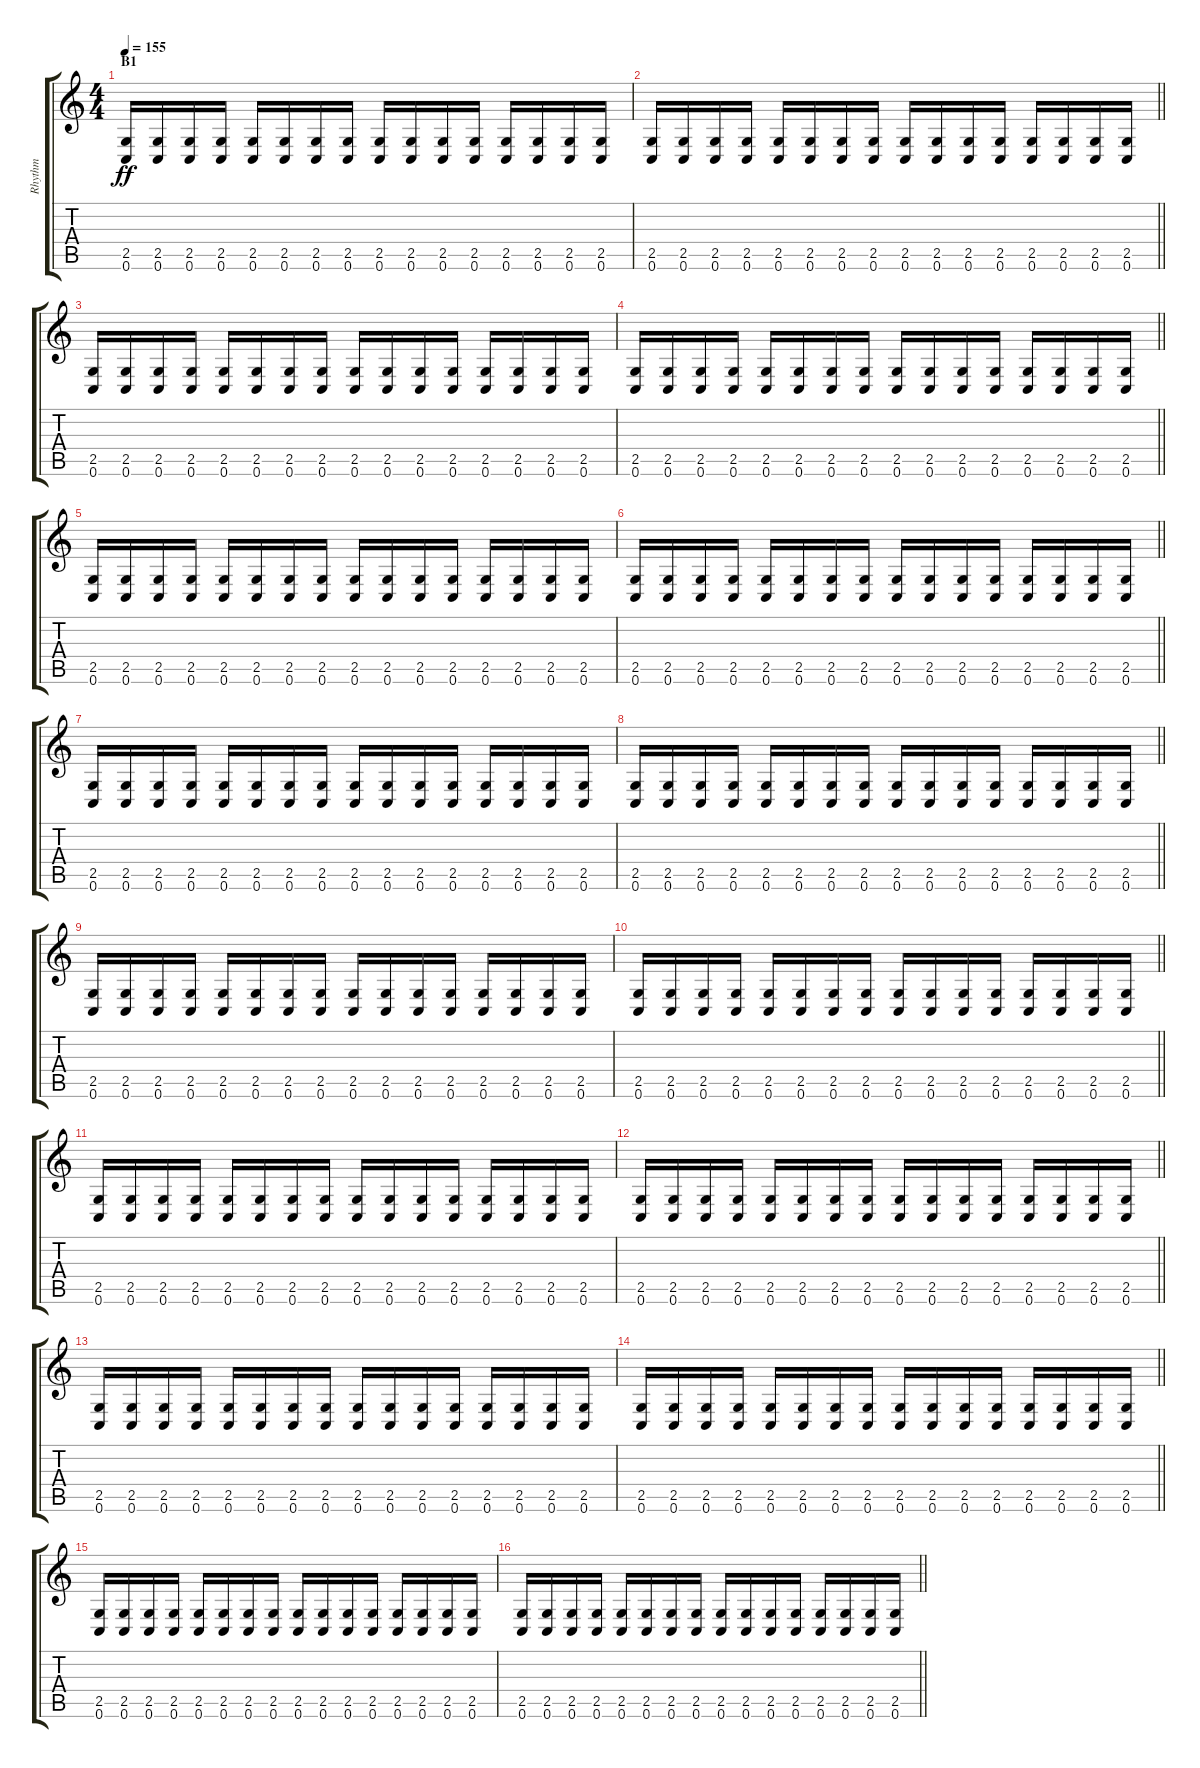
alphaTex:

\track ("Rhythm" "Rhythm") {instrument distortionguitar}
\staff {score tabs}
\tuning (C4 G3 Eb3 Bb2 F2 C2) {hide}
\ts (4 4)
\section ("" "B1")
\tempo 155
\clef g2
\ks c
(2.5 0.6).16{dy ff} (2.5 0.6).16 (2.5 0.6).16 (2.5 0.6).16 (2.5 0.6).16 (2.5 0.6).16 (2.5 0.6).16 (2.5 0.6).16 (2.5 0.6).16 (2.5 0.6).16 (2.5 0.6).16 (2.5 0.6).16 (2.5 0.6).16 (2.5 0.6).16 (2.5 0.6).16 (2.5 0.6).16 |
\barLineRight lightlight
(2.5 0.6).16 (2.5 0.6).16 (2.5 0.6).16 (2.5 0.6).16 (2.5 0.6).16 (2.5 0.6).16 (2.5 0.6).16 (2.5 0.6).16 (2.5 0.6).16 (2.5 0.6).16 (2.5 0.6).16 (2.5 0.6).16 (2.5 0.6).16 (2.5 0.6).16 (2.5 0.6).16 (2.5 0.6).16 |
(2.5 0.6).16 (2.5 0.6).16 (2.5 0.6).16 (2.5 0.6).16 (2.5 0.6).16 (2.5 0.6).16 (2.5 0.6).16 (2.5 0.6).16 (2.5 0.6).16 (2.5 0.6).16 (2.5 0.6).16 (2.5 0.6).16 (2.5 0.6).16 (2.5 0.6).16 (2.5 0.6).16 (2.5 0.6).16 |
\barLineRight lightlight
(2.5 0.6).16 (2.5 0.6).16 (2.5 0.6).16 (2.5 0.6).16 (2.5 0.6).16 (2.5 0.6).16 (2.5 0.6).16 (2.5 0.6).16 (2.5 0.6).16 (2.5 0.6).16 (2.5 0.6).16 (2.5 0.6).16 (2.5 0.6).16 (2.5 0.6).16 (2.5 0.6).16 (2.5 0.6).16 |
\section ("" "")
(2.5 0.6).16 (2.5 0.6).16 (2.5 0.6).16 (2.5 0.6).16 (2.5 0.6).16 (2.5 0.6).16 (2.5 0.6).16 (2.5 0.6).16 (2.5 0.6).16 (2.5 0.6).16 (2.5 0.6).16 (2.5 0.6).16 (2.5 0.6).16 (2.5 0.6).16 (2.5 0.6).16 (2.5 0.6).16 |
\barLineRight lightlight
(2.5 0.6).16 (2.5 0.6).16 (2.5 0.6).16 (2.5 0.6).16 (2.5 0.6).16 (2.5 0.6).16 (2.5 0.6).16 (2.5 0.6).16 (2.5 0.6).16 (2.5 0.6).16 (2.5 0.6).16 (2.5 0.6).16 (2.5 0.6).16 (2.5 0.6).16 (2.5 0.6).16 (2.5 0.6).16 |
(2.5 0.6).16 (2.5 0.6).16 (2.5 0.6).16 (2.5 0.6).16 (2.5 0.6).16 (2.5 0.6).16 (2.5 0.6).16 (2.5 0.6).16 (2.5 0.6).16 (2.5 0.6).16 (2.5 0.6).16 (2.5 0.6).16 (2.5 0.6).16 (2.5 0.6).16 (2.5 0.6).16 (2.5 0.6).16 |
\barLineRight lightlight
(2.5 0.6).16 (2.5 0.6).16 (2.5 0.6).16 (2.5 0.6).16 (2.5 0.6).16 (2.5 0.6).16 (2.5 0.6).16 (2.5 0.6).16 (2.5 0.6).16 (2.5 0.6).16 (2.5 0.6).16 (2.5 0.6).16 (2.5 0.6).16 (2.5 0.6).16 (2.5 0.6).16 (2.5 0.6).16 |
\section ("" "")
(2.5 0.6).16 (2.5 0.6).16 (2.5 0.6).16 (2.5 0.6).16 (2.5 0.6).16 (2.5 0.6).16 (2.5 0.6).16 (2.5 0.6).16 (2.5 0.6).16 (2.5 0.6).16 (2.5 0.6).16 (2.5 0.6).16 (2.5 0.6).16 (2.5 0.6).16 (2.5 0.6).16 (2.5 0.6).16 |
\barLineRight lightlight
(2.5 0.6).16 (2.5 0.6).16 (2.5 0.6).16 (2.5 0.6).16 (2.5 0.6).16 (2.5 0.6).16 (2.5 0.6).16 (2.5 0.6).16 (2.5 0.6).16 (2.5 0.6).16 (2.5 0.6).16 (2.5 0.6).16 (2.5 0.6).16 (2.5 0.6).16 (2.5 0.6).16 (2.5 0.6).16 |
(2.5 0.6).16 (2.5 0.6).16 (2.5 0.6).16 (2.5 0.6).16 (2.5 0.6).16 (2.5 0.6).16 (2.5 0.6).16 (2.5 0.6).16 (2.5 0.6).16 (2.5 0.6).16 (2.5 0.6).16 (2.5 0.6).16 (2.5 0.6).16 (2.5 0.6).16 (2.5 0.6).16 (2.5 0.6).16 |
\barLineRight lightlight
(2.5 0.6).16 (2.5 0.6).16 (2.5 0.6).16 (2.5 0.6).16 (2.5 0.6).16 (2.5 0.6).16 (2.5 0.6).16 (2.5 0.6).16 (2.5 0.6).16 (2.5 0.6).16 (2.5 0.6).16 (2.5 0.6).16 (2.5 0.6).16 (2.5 0.6).16 (2.5 0.6).16 (2.5 0.6).16 |
\section ("" "")
(2.5 0.6).16 (2.5 0.6).16 (2.5 0.6).16 (2.5 0.6).16 (2.5 0.6).16 (2.5 0.6).16 (2.5 0.6).16 (2.5 0.6).16 (2.5 0.6).16 (2.5 0.6).16 (2.5 0.6).16 (2.5 0.6).16 (2.5 0.6).16 (2.5 0.6).16 (2.5 0.6).16 (2.5 0.6).16 |
\barLineRight lightlight
(2.5 0.6).16 (2.5 0.6).16 (2.5 0.6).16 (2.5 0.6).16 (2.5 0.6).16 (2.5 0.6).16 (2.5 0.6).16 (2.5 0.6).16 (2.5 0.6).16 (2.5 0.6).16 (2.5 0.6).16 (2.5 0.6).16 (2.5 0.6).16 (2.5 0.6).16 (2.5 0.6).16 (2.5 0.6).16 |
(2.5 0.6).16 (2.5 0.6).16 (2.5 0.6).16 (2.5 0.6).16 (2.5 0.6).16 (2.5 0.6).16 (2.5 0.6).16 (2.5 0.6).16 (2.5 0.6).16 (2.5 0.6).16 (2.5 0.6).16 (2.5 0.6).16 (2.5 0.6).16 (2.5 0.6).16 (2.5 0.6).16 (2.5 0.6).16 |
\barLineRight lightlight
(2.5 0.6).16 (2.5 0.6).16 (2.5 0.6).16 (2.5 0.6).16 (2.5 0.6).16 (2.5 0.6).16 (2.5 0.6).16 (2.5 0.6).16 (2.5 0.6).16 (2.5 0.6).16 (2.5 0.6).16 (2.5 0.6).16 (2.5 0.6).16 (2.5 0.6).16 (2.5 0.6).16 (2.5 0.6).16
